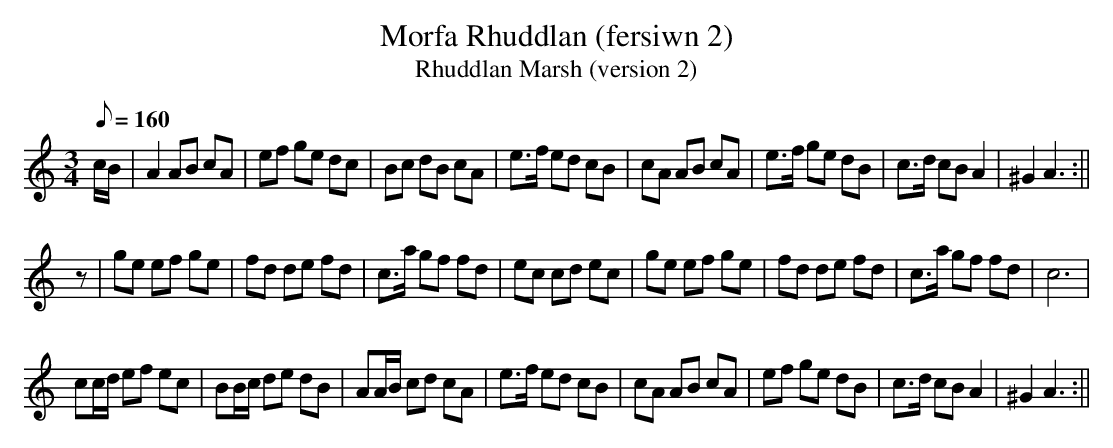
X:1
T:Morfa Rhuddlan (fersiwn 2)
T:Rhuddlan Marsh (version 2)
M:3/4
L:1/8
Q:160
K:Am
c/B/|A2AB cA|ef ge dc|Bc dB cA|e>f ed cB|cA AB cA|e>f ge dB|c>d cBA2|^G2 A3:||
z|ge ef ge|fd de fd|c>a gf fd|ec cd ec|ge ef ge|fd de fd|c>a gf fd|c6|
cc/d/ ef ec|BB/c/ de dB|AA/B/ cd cA|e>f ed cB|cA AB cA|ef ge dB|c>d cB A2|^G2A3:||
